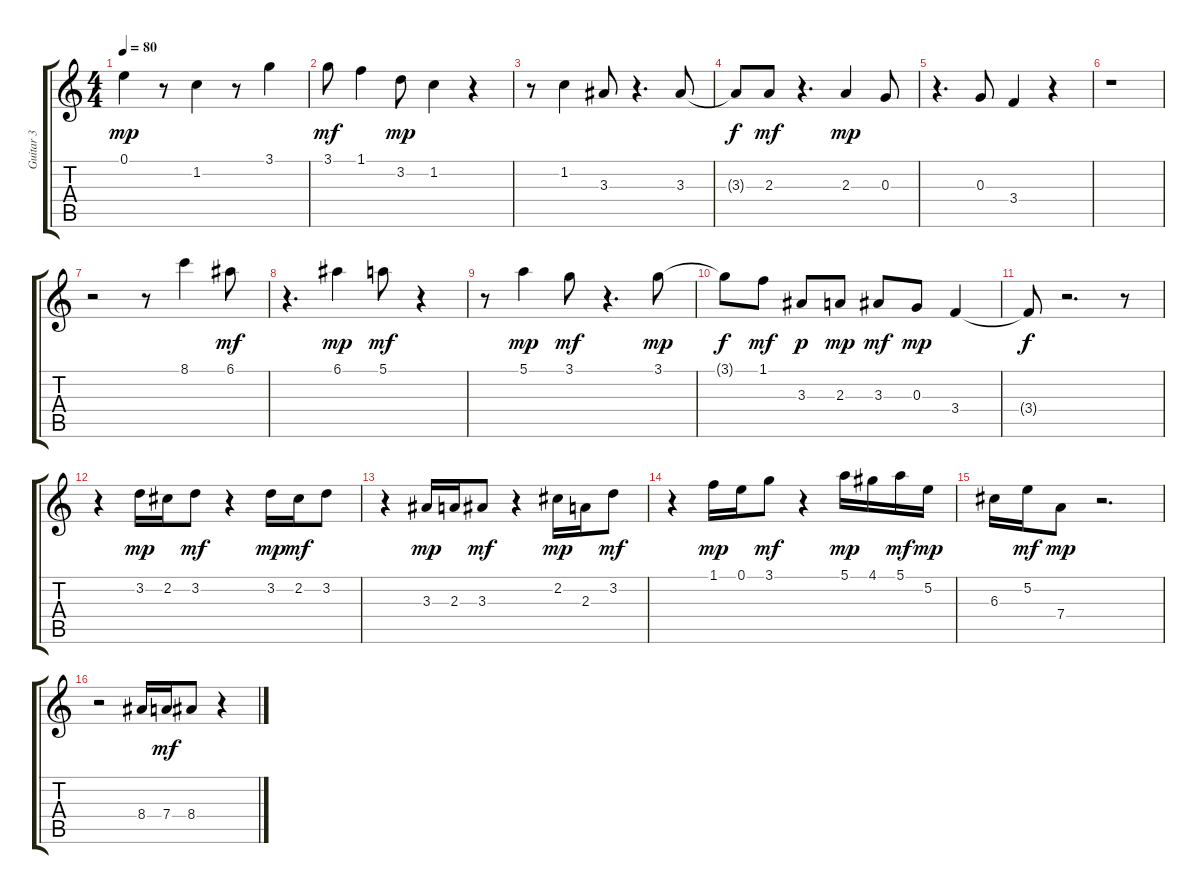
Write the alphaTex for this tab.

\track ("Guitar 3" "Guitar 3") {instrument acousticguitarnylon}
\staff {score tabs}
\tuning (E4 B3 G3 D3 A2 E2) {hide}
\ts (4 4)
\tempo 80
\clef g2
\ks c
0.1.4{dy mp} r.8 1.2.4 r.8 3.1.4 |
3.1.8{dy mf} 1.1.4 3.2.8{dy mp} 1.2.4 r.4 |
r.8 1.2.4 3.3.8 r.4{d} 3.3.8 |
3.3{t}.8{dy f} 2.3.8{dy mf} r.4{d} 2.3.4{dy mp} 0.3.8 |
r.4{d} 0.3.8 3.4.4 r.4 |
r.1 |
r.2 r.8 8.1.4 6.1.8{dy mf} |
r.4{d} 6.1.4{dy mp} 5.1.8{dy mf} r.4 |
r.8 5.1.4{dy mp} 3.1.8{dy mf} r.4{d} 3.1.8{dy mp} |
3.1{t}.8{dy f} 1.1.8{dy mf} 3.3.8{dy p} 2.3.8{dy mp} 3.3.8{dy mf} 0.3.8{dy mp} 3.4.4 |
3.4{t}.8{dy f} r.2{d} r.8 |
r.4 3.2.16{dy mp} 2.2.16 3.2.8{dy mf} r.4 3.2.16{dy mp} 2.2.16{dy mf} 3.2.8 |
r.4 3.3.16{dy mp} 2.3.16 3.3.8{dy mf} r.4 2.2.16{dy mp} 2.3.16 3.2.8{dy mf} |
r.4 1.1.16{dy mp} 0.1.16 3.1.8{dy mf} r.4 5.1.16{dy mp} 4.1.16 5.1.16{dy mf} 5.2.16{dy mp} |
6.3.16 5.2.16{dy mf} 7.4.8{dy mp} r.2{d} |
r.2 8.4.16 7.4.16{dy mf} 8.4.8 r.4
